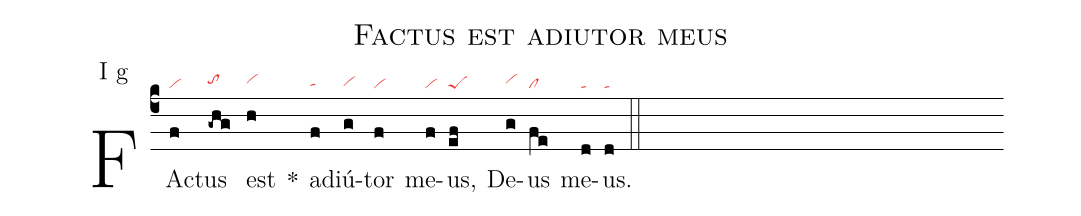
name: Factus est adiutor meus;
annotation: I g;
mode: 1;
nabc-lines: 1;
%%
(c4)
FA(f|vi)ctus(-ghg|tohh) est(h|vihh) *()
ad(f|tahg)iú(g|vihg)tor(f|vi) me(f|vi)us,(ef|peS) De(g|vihh)us(fe|cl) me(d|ta)us.(d|ta) (::)
